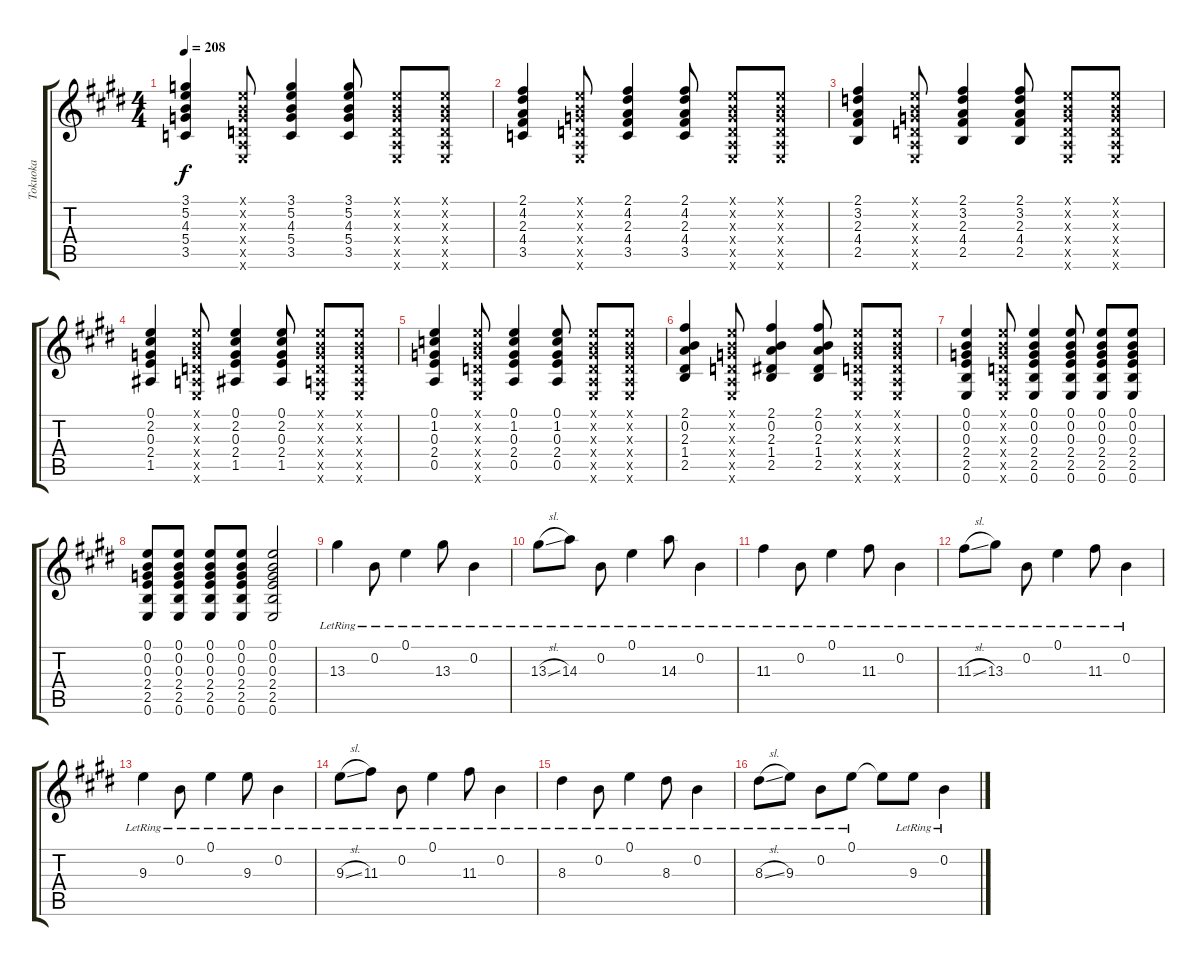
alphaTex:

\track ("Tokuoka" "Tokuoka") {instrument acousticguitarsteel}
\staff {score tabs}
\tuning (E4 B3 G3 D3 A2 E2) {hide}
\ts (4 4)
\tempo 208
\clef g2
\ks e
(3.1 5.2 4.3 5.4 3.5).4{dy f} (0.1{x} 0.2{x} 0.3{x} 0.4{x} 0.5{x} 0.6{x}).8 (3.1 5.2 4.3 5.4 3.5).4 (3.1 5.2 4.3 5.4 3.5).8 (0.1{x} 0.2{x} 0.3{x} 0.4{x} 0.5{x} 0.6{x}).8 (0.1{x} 0.2{x} 0.3{x} 0.4{x} 0.5{x} 0.6{x}).8 |
(2.1 4.2 2.3 4.4 3.5).4 (0.1{x} 0.2{x} 0.3{x} 0.4{x} 0.5{x} 0.6{x}).8 (2.1 4.2 2.3 4.4 3.5).4 (2.1 4.2 2.3 4.4 3.5).8 (0.1{x} 0.2{x} 0.3{x} 0.4{x} 0.5{x} 0.6{x}).8 (0.1{x} 0.2{x} 0.3{x} 0.4{x} 0.5{x} 0.6{x}).8 |
(2.1 3.2 2.3 4.4 2.5).4 (0.1{x} 0.2{x} 0.3{x} 0.4{x} 0.5{x} 0.6{x}).8 (2.1 3.2 2.3 4.4 2.5).4 (2.1 3.2 2.3 4.4 2.5).8 (0.1{x} 0.2{x} 0.3{x} 0.4{x} 0.5{x} 0.6{x}).8 (0.1{x} 0.2{x} 0.3{x} 0.4{x} 0.5{x} 0.6{x}).8 |
(0.1 2.2 0.3 2.4 1.5).4 (0.1{x} 0.2{x} 0.3{x} 0.4{x} 0.5{x} 0.6{x}).8 (0.1 2.2 0.3 2.4 1.5).4 (0.1 2.2 0.3 2.4 1.5).8 (0.1{x} 0.2{x} 0.3{x} 0.4{x} 0.5{x} 0.6{x}).8 (0.1{x} 0.2{x} 0.3{x} 0.4{x} 0.5{x} 0.6{x}).8 |
(0.1 1.2 0.3 2.4 0.5).4 (0.1{x} 0.2{x} 0.3{x} 0.4{x} 0.5{x} 0.6{x}).8 (0.1 1.2 0.3 2.4 0.5).4 (0.1 1.2 0.3 2.4 0.5).8 (0.1{x} 0.2{x} 0.3{x} 0.4{x} 0.5{x} 0.6{x}).8 (0.1{x} 0.2{x} 0.3{x} 0.4{x} 0.5{x} 0.6{x}).8 |
(2.1 0.2 2.3 1.4 2.5).4 (0.1{x} 0.2{x} 0.3{x} 0.4{x} 0.5{x} 0.6{x}).8 (2.1 0.2 2.3 1.4 2.5).4 (2.1 0.2 2.3 1.4 2.5).8 (0.1{x} 0.2{x} 0.3{x} 0.4{x} 0.5{x} 0.6{x}).8 (0.1{x} 0.2{x} 0.3{x} 0.4{x} 0.5{x} 0.6{x}).8 |
(0.1 0.2 0.3 2.4 2.5 0.6).4 (0.1{x} 0.2{x} 0.3{x} 0.4{x} 0.5{x} 0.6{x}).8 (0.1 0.2 0.3 2.4 2.5 0.6).4 (0.1 0.2 0.3 2.4 2.5 0.6).8 (0.1 0.2 0.3 2.4 2.5 0.6).8 (0.1 0.2 0.3 2.4 2.5 0.6).8 |
(0.1 0.2 0.3 2.4 2.5 0.6).8 (0.1 0.2 0.3 2.4 2.5 0.6).8 (0.1 0.2 0.3 2.4 2.5 0.6).8 (0.1 0.2 0.3 2.4 2.5 0.6).8 (0.1 0.2 0.3 2.4 2.5 0.6).2 |
13.3{lr}.4 0.2{lr}.8 0.1{lr}.4 13.3{lr}.8 0.2{lr}.4 |
13.3{sl lr}.8 14.3{lr}.8 0.2{lr}.8 0.1{lr}.4 14.3{lr}.8 0.2{lr}.4 |
11.3{lr}.4 0.2{lr}.8 0.1{lr}.4 11.3{lr}.8 0.2{lr}.4 |
11.3{sl lr}.8 13.3{lr}.8 0.2{lr}.8 0.1{lr}.4 11.3{lr}.8 0.2{lr}.4 |
9.3{lr}.4 0.2{lr}.8 0.1{lr}.4 9.3{lr}.8 0.2{lr}.4 |
9.3{sl lr}.8 11.3{lr}.8 0.2{lr}.8 0.1{lr}.4 11.3{lr}.8 0.2{lr}.4 |
8.3{lr}.4 0.2{lr}.8 0.1{lr}.4 8.3{lr}.8 0.2{lr}.4 |
8.3{sl lr}.8 9.3{lr}.8 0.2{lr}.8 0.1{lr}.8 0.1{t}.8 9.3{lr}.8 0.2{lr}.4
